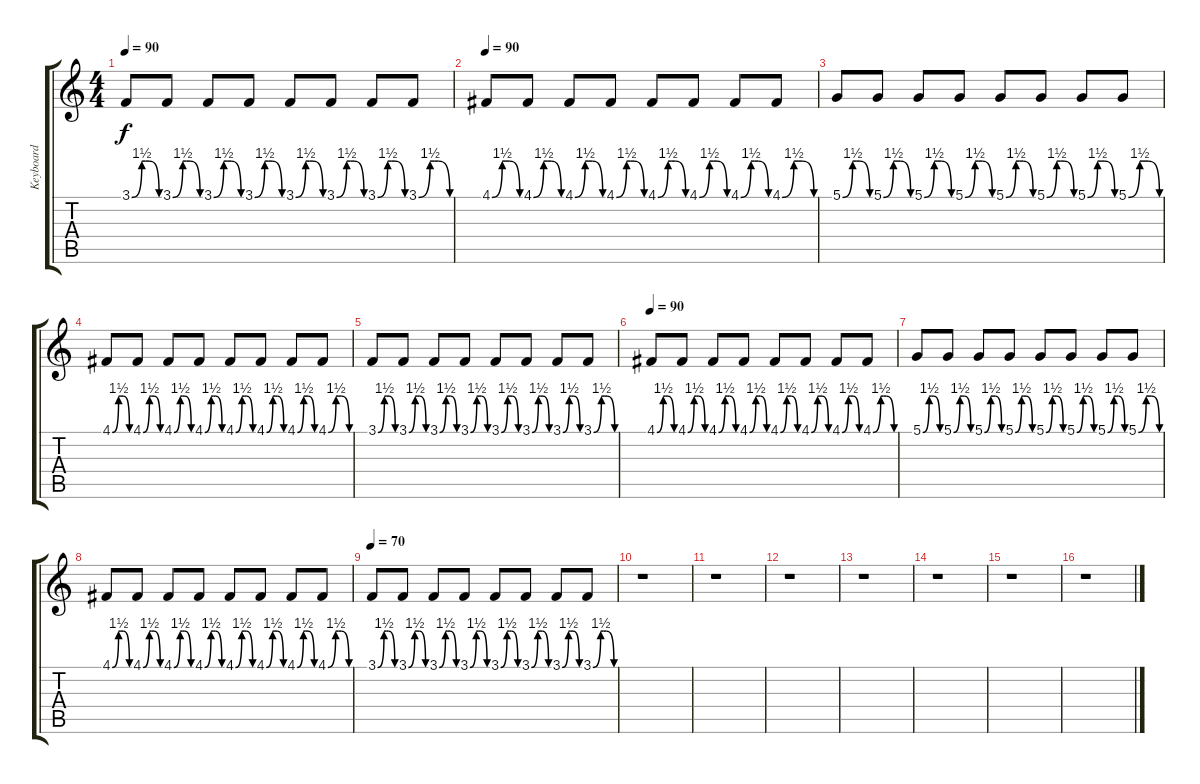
\track ("Keyboard" "Keyboard") {instrument orchestralharp}
\staff {score tabs}
\tuning (D4 A3 F3 C3 G2 D2) {hide}
\ts (4 4)
\tempo 90
\clef g2
\ks c
3.1{be (custom 0 0 22 6 30 6 38 6 60 0)}.8{dy f} 3.1{be (custom 0 0 22 6 30 6 38 6 60 0)}.8 3.1{be (custom 0 0 22 6 30 6 38 6 60 0)}.8 3.1{be (custom 0 0 22 6 30 6 38 6 60 0)}.8 3.1{be (custom 0 0 22 6 30 6 38 6 60 0)}.8 3.1{be (custom 0 0 22 6 30 6 38 6 60 0)}.8 3.1{be (custom 0 0 22 6 30 6 38 6 60 0)}.8 3.1{be (custom 0 0 22 6 30 6 38 6 60 0)}.8 |
\tempo 90
4.1{be (custom 0 0 22 6 30 6 38 6 60 0)}.8{volume 12 instrument fx4atmosphere} 4.1{be (custom 0 0 22 6 30 6 38 6 60 0)}.8 4.1{be (custom 0 0 22 6 30 6 38 6 60 0)}.8 4.1{be (custom 0 0 22 6 30 6 38 6 60 0)}.8 4.1{be (custom 0 0 22 6 30 6 38 6 60 0)}.8 4.1{be (custom 0 0 22 6 30 6 38 6 60 0)}.8 4.1{be (custom 0 0 22 6 30 6 38 6 60 0)}.8 4.1{be (custom 0 0 22 6 30 6 38 6 60 0)}.8 |
5.1{be (custom 0 0 22 6 30 6 38 6 60 0)}.8 5.1{be (custom 0 0 22 6 30 6 38 6 60 0)}.8 5.1{be (custom 0 0 22 6 30 6 38 6 60 0)}.8 5.1{be (custom 0 0 22 6 30 6 38 6 60 0)}.8 5.1{be (custom 0 0 22 6 30 6 38 6 60 0)}.8 5.1{be (custom 0 0 22 6 30 6 38 6 60 0)}.8 5.1{be (custom 0 0 22 6 30 6 38 6 60 0)}.8 5.1{be (custom 0 0 22 6 30 6 38 6 60 0)}.8 |
4.1{be (custom 0 0 22 6 30 6 38 6 60 0)}.8 4.1{be (custom 0 0 22 6 30 6 38 6 60 0)}.8 4.1{be (custom 0 0 22 6 30 6 38 6 60 0)}.8 4.1{be (custom 0 0 22 6 30 6 38 6 60 0)}.8 4.1{be (custom 0 0 22 6 30 6 38 6 60 0)}.8 4.1{be (custom 0 0 22 6 30 6 38 6 60 0)}.8 4.1{be (custom 0 0 22 6 30 6 38 6 60 0)}.8 4.1{be (custom 0 0 22 6 30 6 38 6 60 0)}.8 |
3.1{be (custom 0 0 22 6 30 6 38 6 60 0)}.8 3.1{be (custom 0 0 22 6 30 6 38 6 60 0)}.8 3.1{be (custom 0 0 22 6 30 6 38 6 60 0)}.8 3.1{be (custom 0 0 22 6 30 6 38 6 60 0)}.8 3.1{be (custom 0 0 22 6 30 6 38 6 60 0)}.8 3.1{be (custom 0 0 22 6 30 6 38 6 60 0)}.8 3.1{be (custom 0 0 22 6 30 6 38 6 60 0)}.8 3.1{be (custom 0 0 22 6 30 6 38 6 60 0)}.8 |
\tempo 90
4.1{be (custom 0 0 22 6 30 6 38 6 60 0)}.8{volume 12 instrument fx4atmosphere} 4.1{be (custom 0 0 22 6 30 6 38 6 60 0)}.8 4.1{be (custom 0 0 22 6 30 6 38 6 60 0)}.8 4.1{be (custom 0 0 22 6 30 6 38 6 60 0)}.8 4.1{be (custom 0 0 22 6 30 6 38 6 60 0)}.8 4.1{be (custom 0 0 22 6 30 6 38 6 60 0)}.8 4.1{be (custom 0 0 22 6 30 6 38 6 60 0)}.8 4.1{be (custom 0 0 22 6 30 6 38 6 60 0)}.8 |
5.1{be (custom 0 0 22 6 30 6 38 6 60 0)}.8 5.1{be (custom 0 0 22 6 30 6 38 6 60 0)}.8 5.1{be (custom 0 0 22 6 30 6 38 6 60 0)}.8 5.1{be (custom 0 0 22 6 30 6 38 6 60 0)}.8 5.1{be (custom 0 0 22 6 30 6 38 6 60 0)}.8 5.1{be (custom 0 0 22 6 30 6 38 6 60 0)}.8 5.1{be (custom 0 0 22 6 30 6 38 6 60 0)}.8 5.1{be (custom 0 0 22 6 30 6 38 6 60 0)}.8 |
4.1{be (custom 0 0 22 6 30 6 38 6 60 0)}.8 4.1{be (custom 0 0 22 6 30 6 38 6 60 0)}.8 4.1{be (custom 0 0 22 6 30 6 38 6 60 0)}.8 4.1{be (custom 0 0 22 6 30 6 38 6 60 0)}.8 4.1{be (custom 0 0 22 6 30 6 38 6 60 0)}.8 4.1{be (custom 0 0 22 6 30 6 38 6 60 0)}.8 4.1{be (custom 0 0 22 6 30 6 38 6 60 0)}.8 4.1{be (custom 0 0 22 6 30 6 38 6 60 0)}.8 |
\tempo 70
3.1{be (custom 0 0 22 6 30 6 38 6 60 0)}.8 3.1{be (custom 0 0 22 6 30 6 38 6 60 0)}.8 3.1{be (custom 0 0 22 6 30 6 38 6 60 0)}.8 3.1{be (custom 0 0 22 6 30 6 38 6 60 0)}.8 3.1{be (custom 0 0 22 6 30 6 38 6 60 0)}.8 3.1{be (custom 0 0 22 6 30 6 38 6 60 0)}.8 3.1{be (custom 0 0 22 6 30 6 38 6 60 0)}.8 3.1{be (custom 0 0 22 6 30 6 38 6 60 0)}.8 |
r.1 |
r.1 |
r.1 |
r.1 |
r.1 |
r.1 |
r.1
